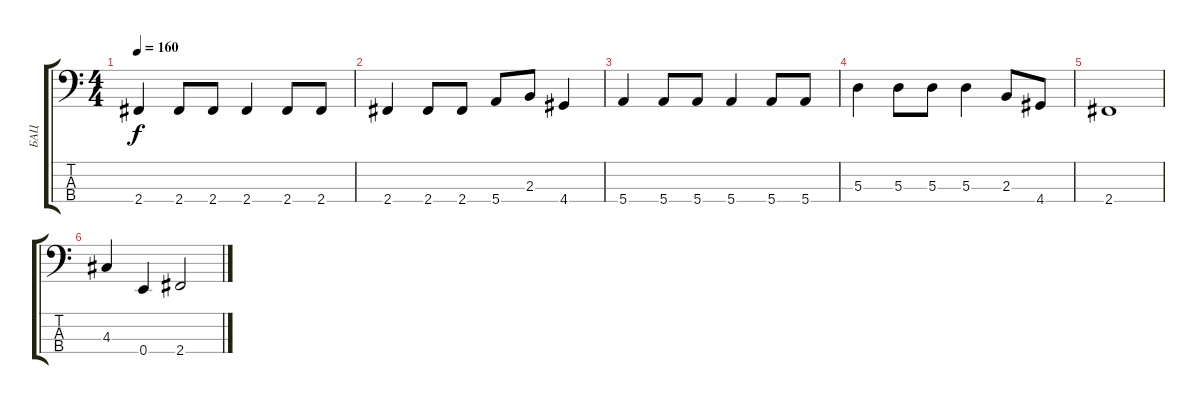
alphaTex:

\track ("БАЦ" "БАЦ") {instrument electricbassfinger}
\staff {score tabs}
\tuning (G2 D2 A1 E1) {hide}
\ts (4 4)
\tempo 160
\clef f4
\ks c
2.4.4{dy f} 2.4.8 2.4.8 2.4.4 2.4.8 2.4.8 |
2.4.4 2.4.8 2.4.8 5.4.8 2.3.8 4.4.4 |
5.4.4 5.4.8 5.4.8 5.4.4 5.4.8 5.4.8 |
5.3.4 5.3.8 5.3.8 5.3.4 2.3.8 4.4.8 |
2.4.1 |
4.3.4 0.4.4 2.4.2
